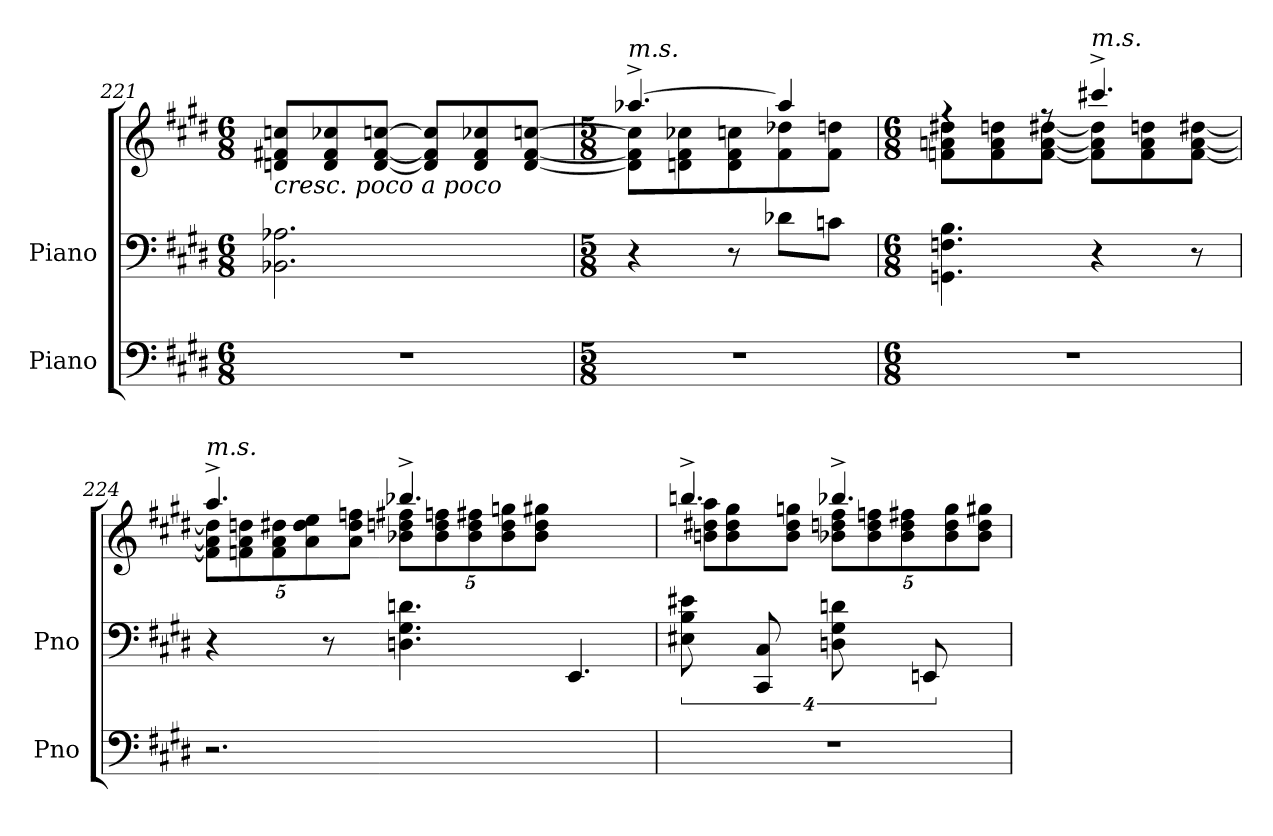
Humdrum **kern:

**kern	**kern	**kern
*part2	*part1	*part1
*staff3	*staff2	*staff1
*I"Piano	*I"Piano	*
*I'Pno	*I'Pno	*
!!LO:PB:g=z
*clefF4	*clefF4	*clefG2
*k[f#c#g#d#]	*k[f#c#g#d#]	*k[f#c#g#d#]
*M6/8	*M6/8	*M6/8
=221	=221	=221
!	!	!LO:TX:b:i:t=cresc. poco a poco
2.r	2.BB-X\ 2.A-X\	8dn/ 8f#X/ 8ccn/L
.	.	8d/ 8f#/ 8cc-X/
.	.	[8d/ [8f#/ [8ccn/J
.	.	8d/] 8f#/] 8cc/]L
.	.	8d/ 8f#/ 8cc-X/
.	.	[8d/ [8f#/ [8ccn/J
=222	=222	=222
*M5/8	*M5/8	*M5/8
*	*	*^
!	!	!LO:TX:a:i:t=m.s.	!
8%5r	4r	[4.aa-X^/	8d\] 8f#\] 8cc\]L
.	.	.	8dn\ 8f#\ 8cc-X\
.	8r	.	8d\ 8f#\ 8ccn\
.	8d-X\L	4aa-/]	8f#\ 8dd-X\
.	8cn\J	.	8f#\ 8ddn\J
=223	=223	=223	=223
*M6/8	*M6/8	*M6/8	*
2.r	4.GGn\ 4.Fn\ 4.B\	4rff	8fn\ 8an\ 8dd#X\L
.	.	.	8f\ 8a\ 8ddn\
.	.	8rff	[8f\ [8a\ [8dd#X\J
!	!	!LO:TX:a:i:t=m.s.	!
.	4r	4.ccc#X^/	8f\] 8a\] 8dd#\]L
.	.	.	8f\ 8a\ 8ddn\
.	8r	.	[8f\ [8a\ [8dd#X\J
!!LO:LB:g=z	!!
=224	=224	=224	=224
*	*	*	*Xbrackettup
!	!	!LO:TX:a:i:t=m.s.	!
2.r	4r	4.aa^/	40%3f\] 40%3a\] 40%3dd#\]L
.	.	.	40%3fn\ 40%3a\ 40%3ddn\
.	.	.	40%3f\ 40%3a\ 40%3dd#X\
.	.	.	40%3a\ 40%3dd#\ 40%3ee\
.	8r	.	.
.	.	.	40%3a\ 40%3dd#\ 40%3ffn\J
.	4.Dn\ 4.G#\ 4.dn\	4.bb-X^/	40%3b-X\ 40%3ddn\ 40%3ff#X\L
.	.	.	40%3b-\ 40%3dd\ 40%3ffn\
.	.	.	40%3b-\ 40%3dd\ 40%3ff#X\
.	.	.	40%3b-\ 40%3dd\ 40%3ggn\
.	.	.	40%3b-\ 40%3dd\ 40%3gg#X\J
4.ryy	4.EE/	4.ryy	4.ryy
!!LO:LB:g=z	!!
=225	=225	=225	=225
2.r	16%3E#X\ 16%3B\ 16%3e#X\	4.bbn^/	8bn\ 8dd#X\ 8aa\L
.	.	.	8b\ 8dd#\ 8gg#\
.	16%3CC#/ 16%3C#/	.	.
.	.	.	8b\ 8dd#\ 8ggn\J
.	16%3Dn\ 16%3G#\ 16%3dn\	4.bb-X^/	40%3b-X\ 40%3ddn\ 40%3ff#\L
.	.	.	40%3b-\ 40%3dd\ 40%3ffn\
.	.	.	40%3b-\ 40%3dd\ 40%3ff#X\
.	16%3EEn/	.	.
.	.	.	40%3b-\ 40%3dd\ 40%3gg\
.	.	.	40%3b-\ 40%3dd\ 40%3gg#X\J
*	*	*v	*v
=	=	=
*-	*-	*-
